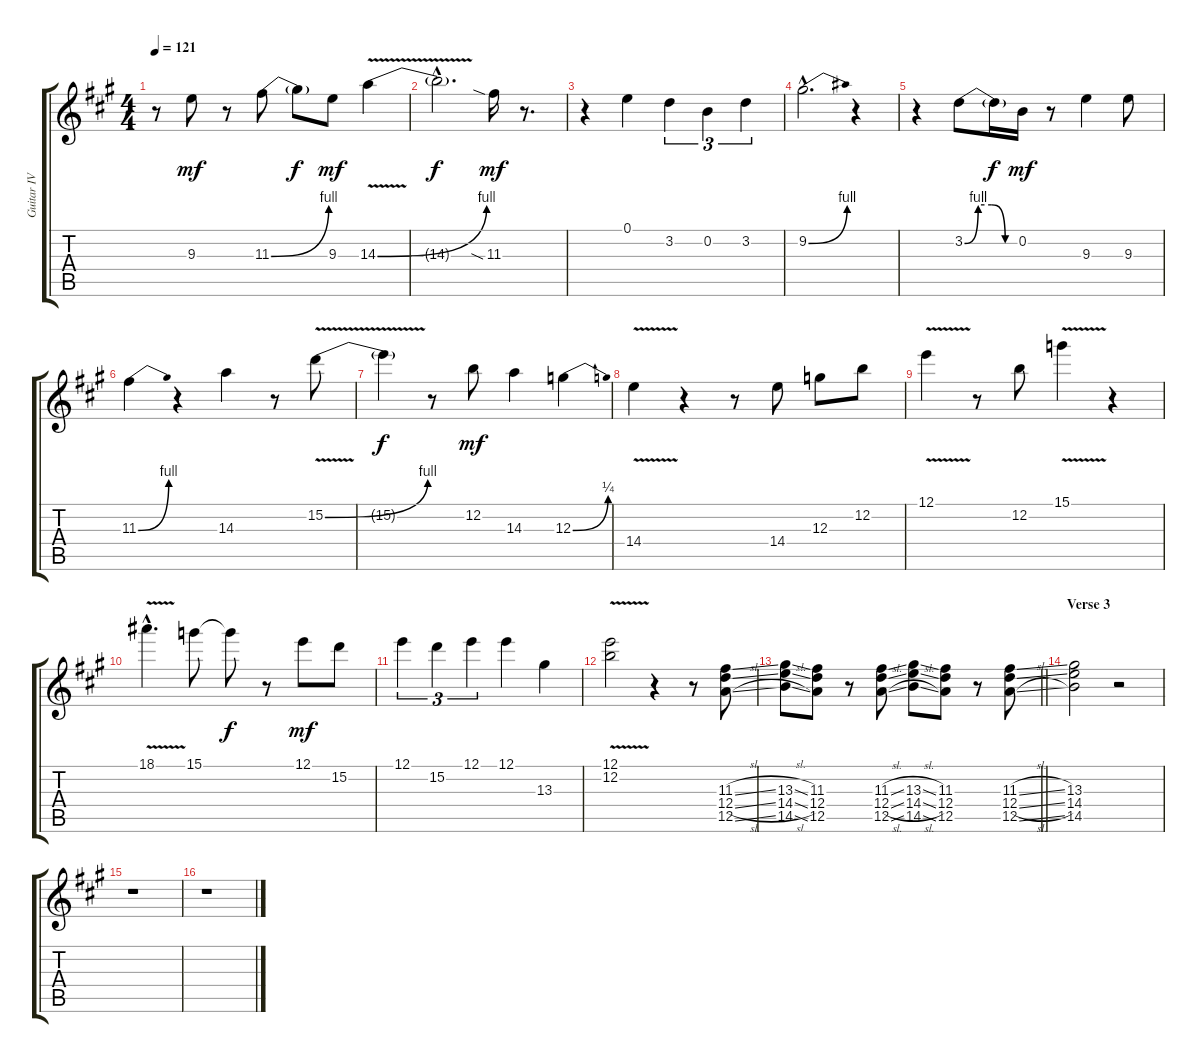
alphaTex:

\track ("Guitar IV" "Guitar IV") {instrument distortionguitar}
\staff {score tabs}
\tuning (E4 B3 G3 D3 A2 E2) {hide}
\ts (4 4)
\tempo 121
\clef g2
\ks a
r.8{dy mf} 9.3.8 r.8 11.3{be (bend 0 0 60 4)}.8 11.3{t}.8{dy f} 9.3.8{dy mf} 14.3{be (bend 0 0 60 4) v}.4 |
14.3{hac t}.2{d dy f} 11.3{sia}.16{dy mf} r.8{d} |
r.4 0.1.4 3.2.4{tu (3 2)} 0.2.4{tu (3 2)} 3.2.4{tu (3 2)} |
9.2{be (bend 0 0 60 4) hac}.2{d} r.4 |
r.4 3.2{be (custom 0 0 15 4 30 4 45 0 60 0)}.8 3.2{t}.16{dy f} 0.2.16{dy mf} r.8 9.3.4 9.3.8 |
11.3{be (bend 0 0 60 4)}.4 r.4 14.3.4 r.8 15.2{be (bend 0 0 60 4) v}.8 |
15.2{t}.4{dy f} r.8 12.2.8{dy mf} 14.3.4 12.3{be (bend 0 0 60 1)}.4 |
14.4{v}.4 r.4 r.8 14.4.8 12.3.8 12.2.8 |
12.1{v}.4 r.8 12.2.8 15.1{v}.4 r.4 |
18.1{v hac}.4{d} 15.1.8 15.1{t}.8{dy f} r.8 12.1.8{dy mf} 15.2.8 |
12.1.4{tu (3 2)} 15.2.4{tu (3 2)} 12.1.4{tu (3 2)} 12.1.4 13.3.4 |
(12.1{v} 12.2{v}).2 r.4 r.8 (11.3{sl} 12.4{sl} 12.5{sl}).8 |
\barLineRight lightlight
(13.3{sl} 14.4{sl} 14.5{sl}).8 (11.3 12.4 12.5).8 r.8 (11.3{sl} 12.4{sl} 12.5{sl}).8 (13.3{sl} 14.4{sl} 14.5{sl}).8 (11.3 12.4 12.5).8 r.8 (11.3{sl} 12.4{sl} 12.5{sl}).8 |
\section ("" "Verse 3")
(13.3 14.4 14.5).2 r.2 |
r.1 |
r.1
